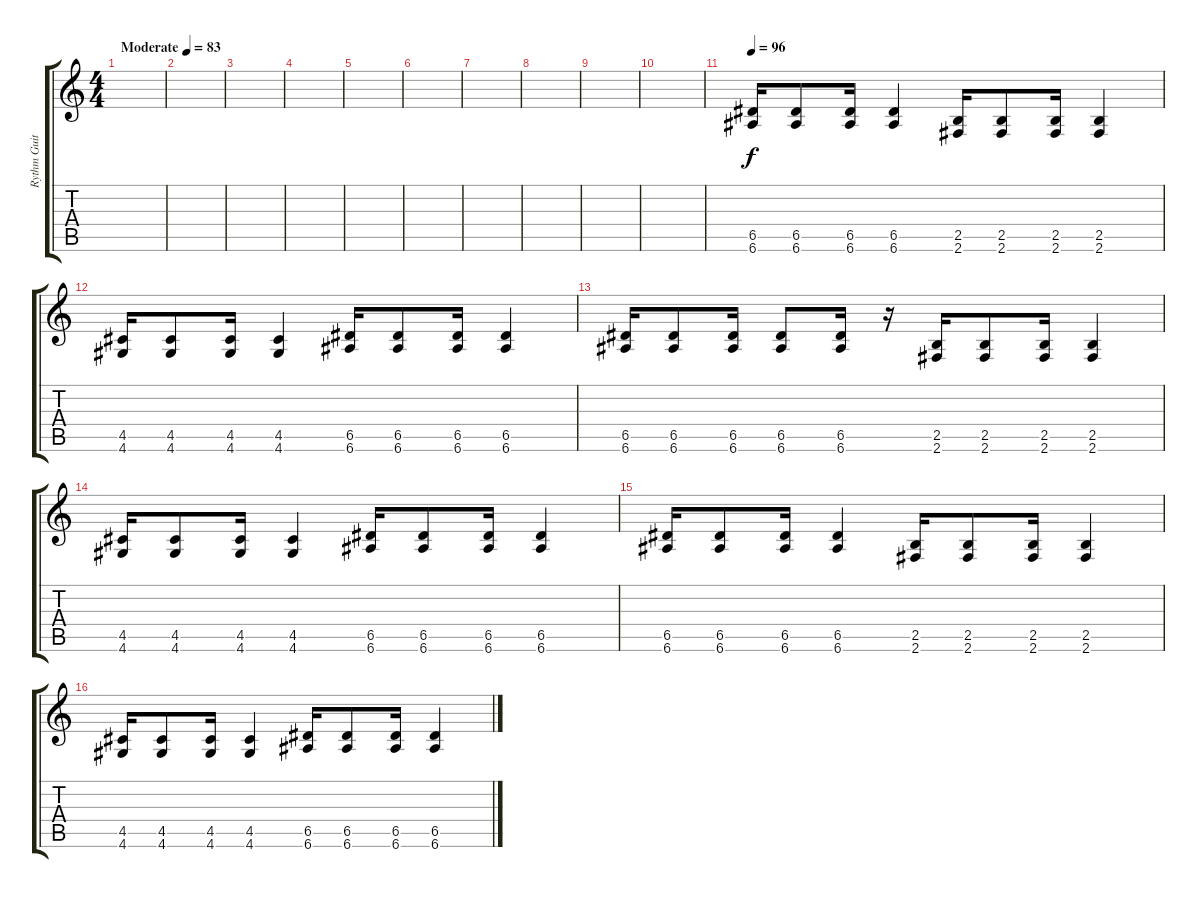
\track ("Rythm Guitar" "Rythm Guit") {instrument distortionguitar}
\staff {score tabs}
\tuning (E4 B3 G3 D3 A2 E2) {hide}
\ts (4 4)
\tempo (83 "Moderate")
\clef g2
\ks c
|
|
|
|
|
|
|
|
|
|
\tempo 96
(6.5 6.6).16 (6.5 6.6).8 (6.5 6.6).16 (6.5 6.6).4 (2.5 2.6).16 (2.5 2.6).8 (2.5 2.6).16 (2.5 2.6).4 |
(4.5 4.6).16 (4.5 4.6).8 (4.5 4.6).16 (4.5 4.6).4 (6.5 6.6).16 (6.5 6.6).8 (6.5 6.6).16 (6.5 6.6).4 |
(6.5 6.6).16 (6.5 6.6).8 (6.5 6.6).16 (6.5 6.6).8 (6.5 6.6).16 r.16 (2.5 2.6).16 (2.5 2.6).8 (2.5 2.6).16 (2.5 2.6).4 |
(4.5 4.6).16 (4.5 4.6).8 (4.5 4.6).16 (4.5 4.6).4 (6.5 6.6).16 (6.5 6.6).8 (6.5 6.6).16 (6.5 6.6).4 |
(6.5 6.6).16 (6.5 6.6).8 (6.5 6.6).16 (6.5 6.6).4 (2.5 2.6).16 (2.5 2.6).8 (2.5 2.6).16 (2.5 2.6).4 |
(4.5 4.6).16 (4.5 4.6).8 (4.5 4.6).16 (4.5 4.6).4 (6.5 6.6).16 (6.5 6.6).8 (6.5 6.6).16 (6.5 6.6).4
